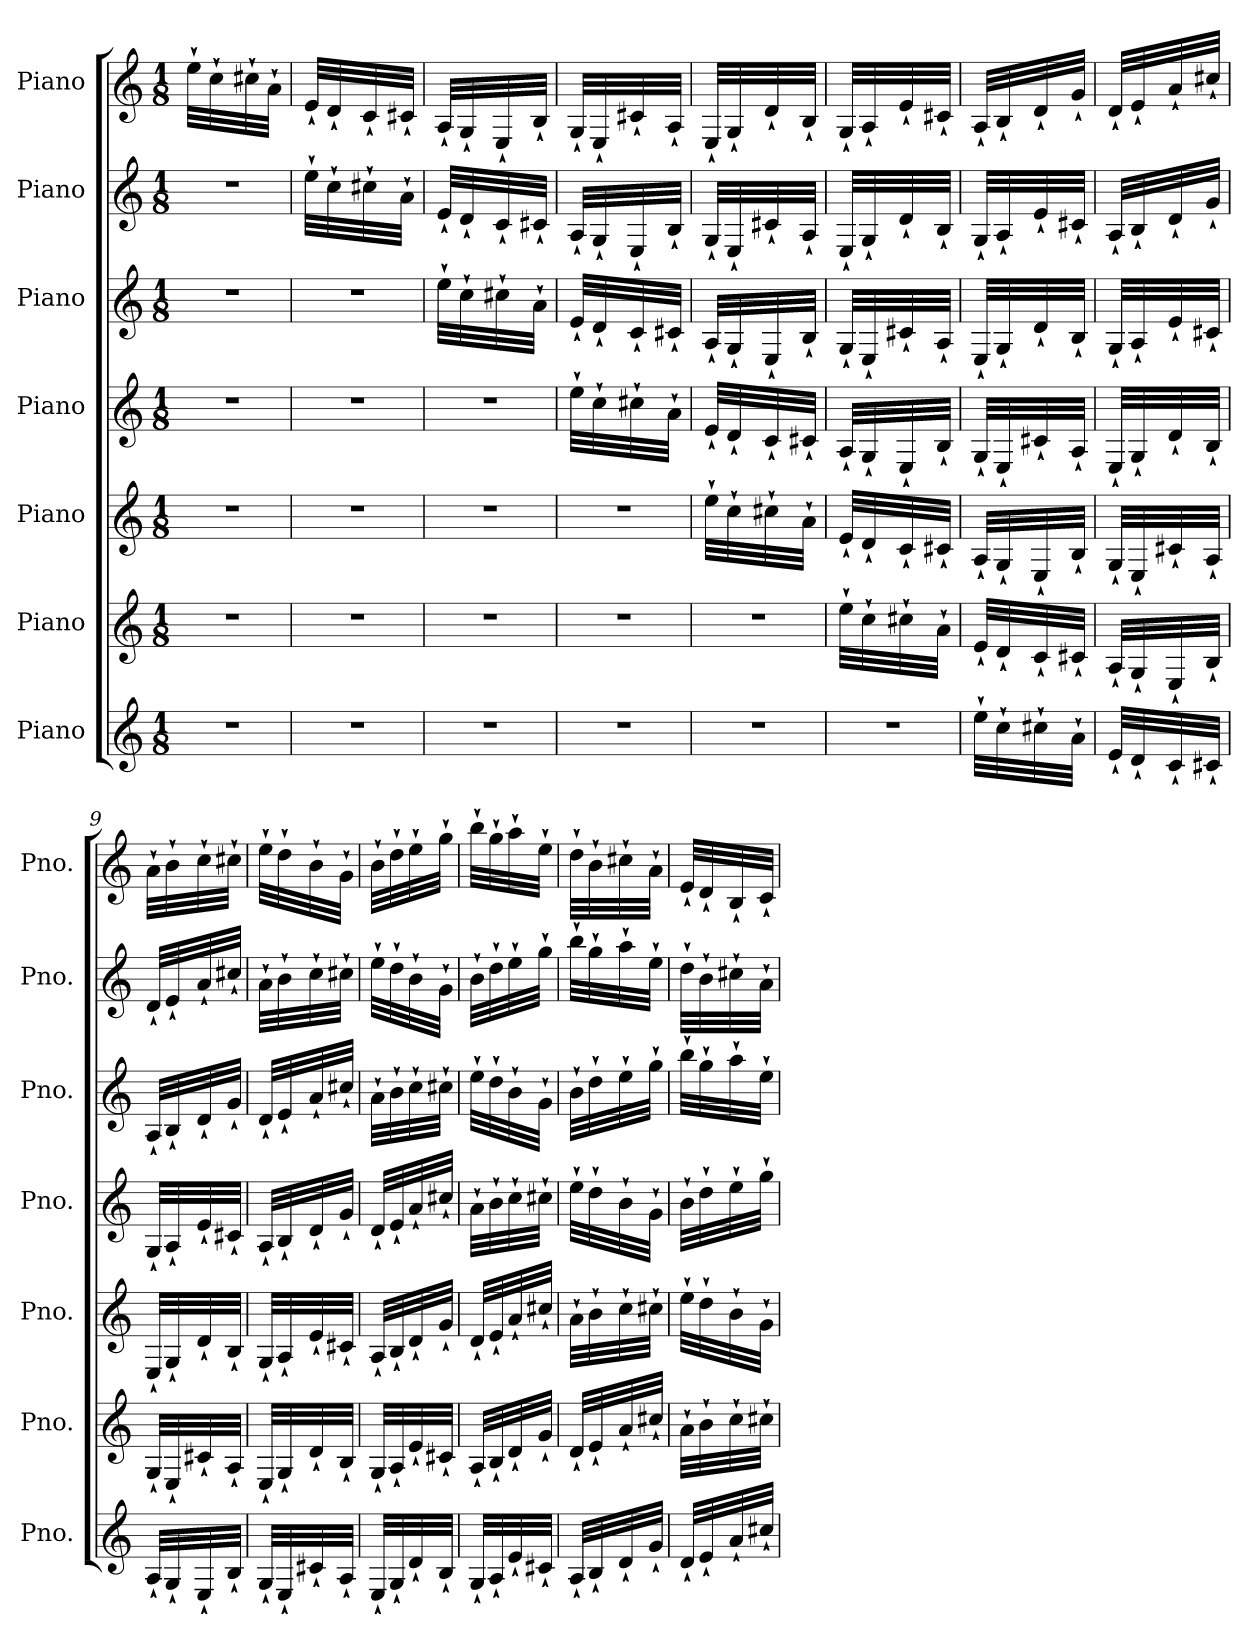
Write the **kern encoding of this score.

**kern	**kern	**kern	**kern	**kern	**kern	**kern
*part7	*part6	*part5	*part4	*part3	*part2	*part1
*staff7	*staff6	*staff5	*staff4	*staff3	*staff2	*staff1
*I"Piano	*I"Piano	*I"Piano	*I"Piano	*I"Piano	*I"Piano	*I"Piano
*I'Pno.	*I'Pno.	*I'Pno.	*I'Pno.	*I'Pno.	*I'Pno.	*I'Pno.
*clefG2	*clefG2	*clefG2	*clefG2	*clefG2	*clefG2	*clefG2
*k[]	*k[]	*k[]	*k[]	*k[]	*k[]	*k[]
*M1/8	*M1/8	*M1/8	*M1/8	*M1/8	*M1/8	*M1/8
*MM80	*MM80	*MM80	*MM80	*MM80	*MM80	*MM80
=1	=1	=1	=1	=1	=1	=1
8r	8r	8r	8r	8r	8r	32ee`\LLL
.	.	.	.	.	.	32cc`\
.	.	.	.	.	.	32cc#X`\
.	.	.	.	.	.	32a`\JJJ
=2	=2	=2	=2	=2	=2	=2
8r	8r	8r	8r	8r	32ee`\LLL	32e`/LLL
.	.	.	.	.	32cc`\	32d`/
.	.	.	.	.	32cc#X`\	32c`/
.	.	.	.	.	32a`\JJJ	32c#X`/JJJ
=3	=3	=3	=3	=3	=3	=3
8r	8r	8r	8r	32ee`\LLL	32e`/LLL	32A`/LLL
.	.	.	.	32cc`\	32d`/	32G`/
.	.	.	.	32cc#X`\	32c`/	32E`/
.	.	.	.	32a`\JJJ	32c#X`/JJJ	32B`/JJJ
=4	=4	=4	=4	=4	=4	=4
8r	8r	8r	32ee`\LLL	32e`/LLL	32A`/LLL	32G`/LLL
.	.	.	32cc`\	32d`/	32G`/	32E`/
.	.	.	32cc#X`\	32c`/	32E`/	32c#X`/
.	.	.	32a`\JJJ	32c#X`/JJJ	32B`/JJJ	32A`/JJJ
=5	=5	=5	=5	=5	=5	=5
8r	8r	32ee`\LLL	32e`/LLL	32A`/LLL	32G`/LLL	32E`/LLL
.	.	32cc`\	32d`/	32G`/	32E`/	32G`/
.	.	32cc#X`\	32c`/	32E`/	32c#X`/	32d`/
.	.	32a`\JJJ	32c#X`/JJJ	32B`/JJJ	32A`/JJJ	32B`/JJJ
=6	=6	=6	=6	=6	=6	=6
8r	32ee`\LLL	32e`/LLL	32A`/LLL	32G`/LLL	32E`/LLL	32G`/LLL
.	32cc`\	32d`/	32G`/	32E`/	32G`/	32A`/
.	32cc#X`\	32c`/	32E`/	32c#X`/	32d`/	32e`/
.	32a`\JJJ	32c#X`/JJJ	32B`/JJJ	32A`/JJJ	32B`/JJJ	32c#X`/JJJ
=7	=7	=7	=7	=7	=7	=7
32ee`\LLL	32e`/LLL	32A`/LLL	32G`/LLL	32E`/LLL	32G`/LLL	32A`/LLL
32cc`\	32d`/	32G`/	32E`/	32G`/	32A`/	32B`/
32cc#X`\	32c`/	32E`/	32c#X`/	32d`/	32e`/	32d`/
32a`\JJJ	32c#X`/JJJ	32B`/JJJ	32A`/JJJ	32B`/JJJ	32c#X`/JJJ	32g`/JJJ
!!LO:PB:g=z
=8	=8	=8	=8	=8	=8	=8
32e`/LLL	32A`/LLL	32G`/LLL	32E`/LLL	32G`/LLL	32A`/LLL	32d`/LLL
32d`/	32G`/	32E`/	32G`/	32A`/	32B`/	32e`/
32c`/	32E`/	32c#X`/	32d`/	32e`/	32d`/	32a`/
32c#X`/JJJ	32B`/JJJ	32A`/JJJ	32B`/JJJ	32c#X`/JJJ	32g`/JJJ	32cc#X`/JJJ
=9	=9	=9	=9	=9	=9	=9
32A`/LLL	32G`/LLL	32E`/LLL	32G`/LLL	32A`/LLL	32d`/LLL	32a`\LLL
32G`/	32E`/	32G`/	32A`/	32B`/	32e`/	32b`\
32E`/	32c#X`/	32d`/	32e`/	32d`/	32a`/	32cc`\
32B`/JJJ	32A`/JJJ	32B`/JJJ	32c#X`/JJJ	32g`/JJJ	32cc#X`/JJJ	32cc#X`\JJJ
=10	=10	=10	=10	=10	=10	=10
32G`/LLL	32E`/LLL	32G`/LLL	32A`/LLL	32d`/LLL	32a`\LLL	32ee`\LLL
32E`/	32G`/	32A`/	32B`/	32e`/	32b`\	32dd`\
32c#X`/	32d`/	32e`/	32d`/	32a`/	32cc`\	32b`\
32A`/JJJ	32B`/JJJ	32c#X`/JJJ	32g`/JJJ	32cc#X`/JJJ	32cc#X`\JJJ	32g`\JJJ
=11	=11	=11	=11	=11	=11	=11
32E`/LLL	32G`/LLL	32A`/LLL	32d`/LLL	32a`\LLL	32ee`\LLL	32b`\LLL
32G`/	32A`/	32B`/	32e`/	32b`\	32dd`\	32dd`\
32d`/	32e`/	32d`/	32a`/	32cc`\	32b`\	32ee`\
32B`/JJJ	32c#X`/JJJ	32g`/JJJ	32cc#X`/JJJ	32cc#X`\JJJ	32g`\JJJ	32gg`\JJJ
=12	=12	=12	=12	=12	=12	=12
32G`/LLL	32A`/LLL	32d`/LLL	32a`\LLL	32ee`\LLL	32b`\LLL	32bb`\LLL
32A`/	32B`/	32e`/	32b`\	32dd`\	32dd`\	32gg`\
32e`/	32d`/	32a`/	32cc`\	32b`\	32ee`\	32aa`\
32c#X`/JJJ	32g`/JJJ	32cc#X`/JJJ	32cc#X`\JJJ	32g`\JJJ	32gg`\JJJ	32ee`\JJJ
=13	=13	=13	=13	=13	=13	=13
32A`/LLL	32d`/LLL	32a`\LLL	32ee`\LLL	32b`\LLL	32bb`\LLL	32dd`\LLL
32B`/	32e`/	32b`\	32dd`\	32dd`\	32gg`\	32b`\
32d`/	32a`/	32cc`\	32b`\	32ee`\	32aa`\	32cc#X`\
32g`/JJJ	32cc#X`/JJJ	32cc#X`\JJJ	32g`\JJJ	32gg`\JJJ	32ee`\JJJ	32a`\JJJ
=14	=14	=14	=14	=14	=14	=14
32d`/LLL	32a`\LLL	32ee`\LLL	32b`\LLL	32bb`\LLL	32dd`\LLL	32e`/LLL
32e`/	32b`\	32dd`\	32dd`\	32gg`\	32b`\	32d`/
32a`/	32cc`\	32b`\	32ee`\	32aa`\	32cc#X`\	32B`/
32cc#X`/JJJ	32cc#X`\JJJ	32g`\JJJ	32gg`\JJJ	32ee`\JJJ	32a`\JJJ	32c`/JJJ
=	=	=	=	=	=	=
*-	*-	*-	*-	*-	*-	*-
